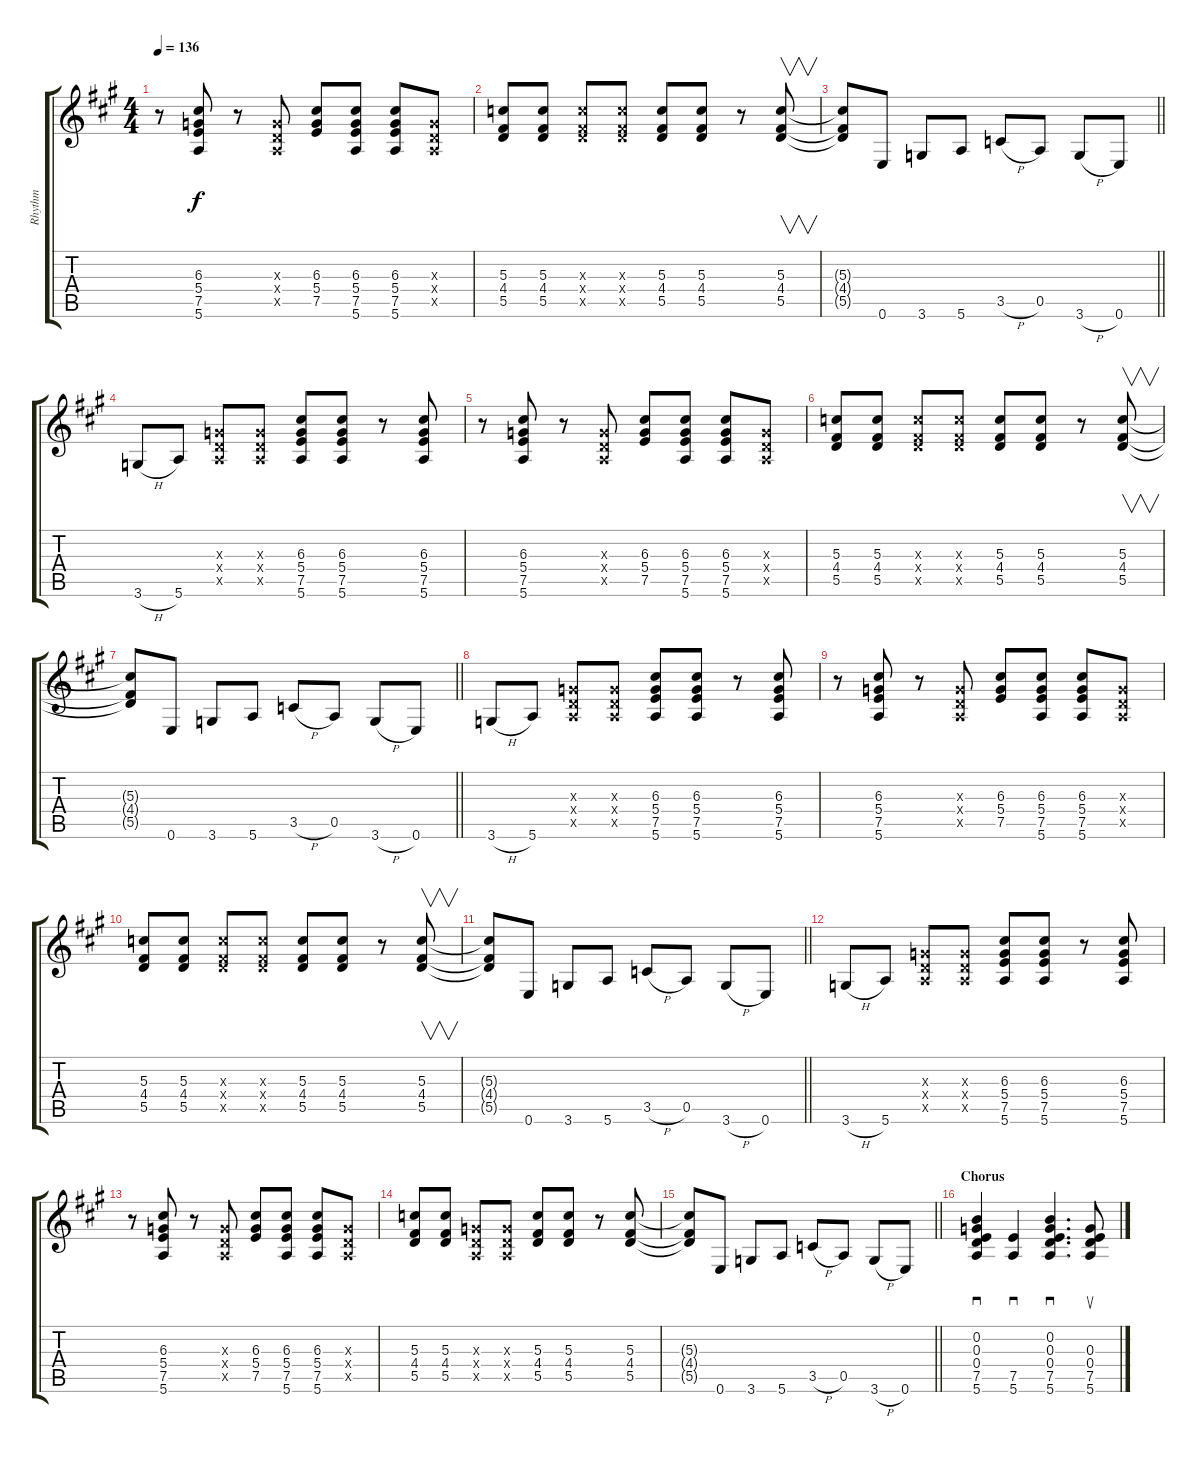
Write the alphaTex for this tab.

\track ("Rhythm" "Rhythm") {instrument overdrivenguitar}
\staff {score tabs}
\tuning (E4 B3 G3 D3 A2 E2) {hide}
\ts (4 4)
\tempo 136
\clef g2
\ks a
r.8{dy f} (6.3 5.4 7.5 5.6).8 r.8 (0.3{x} 0.4{x} 0.5{x}).8 (6.3 5.4 7.5).8 (6.3 5.4 7.5 5.6).8 (6.3 5.4 7.5 5.6).8 (0.3{x} 0.4{x} 0.5{x}).8 |
(5.3 4.4 5.5).8 (5.3 4.4 5.5).8 (5.3{x} 4.4{x} 5.5{x}).8 (5.3{x} 4.4{x} 5.5{x}).8 (5.3 4.4 5.5).8 (5.3 4.4 5.5).8 r.8 (5.3 4.4 5.5).8{v} |
\barLineRight lightlight
(5.3{t} 4.4{t} 5.5{t}).8 0.6.8 3.6.8 5.6.8 3.5{h}.8 0.5.8 3.6{h}.8 0.6.8 |
3.6{h}.8 5.6.8 (0.3{x} 0.4{x} 0.5{x}).8 (0.3{x} 0.4{x} 0.5{x}).8 (6.3 5.4 7.5 5.6).8 (6.3 5.4 7.5 5.6).8 r.8 (6.3 5.4 7.5 5.6).8 |
r.8 (6.3 5.4 7.5 5.6).8 r.8 (0.3{x} 0.4{x} 0.5{x}).8 (6.3 5.4 7.5).8 (6.3 5.4 7.5 5.6).8 (6.3 5.4 7.5 5.6).8 (0.3{x} 0.4{x} 0.5{x}).8 |
(5.3 4.4 5.5).8 (5.3 4.4 5.5).8 (5.3{x} 4.4{x} 5.5{x}).8 (5.3{x} 4.4{x} 5.5{x}).8 (5.3 4.4 5.5).8 (5.3 4.4 5.5).8 r.8 (5.3 4.4 5.5).8{v} |
\barLineRight lightlight
(5.3{t} 4.4{t} 5.5{t}).8 0.6.8 3.6.8 5.6.8 3.5{h}.8 0.5.8 3.6{h}.8 0.6.8 |
3.6{h}.8 5.6.8 (0.3{x} 0.4{x} 0.5{x}).8 (0.3{x} 0.4{x} 0.5{x}).8 (6.3 5.4 7.5 5.6).8 (6.3 5.4 7.5 5.6).8 r.8 (6.3 5.4 7.5 5.6).8 |
r.8 (6.3 5.4 7.5 5.6).8 r.8 (0.3{x} 0.4{x} 0.5{x}).8 (6.3 5.4 7.5).8 (6.3 5.4 7.5 5.6).8 (6.3 5.4 7.5 5.6).8 (0.3{x} 0.4{x} 0.5{x}).8 |
(5.3 4.4 5.5).8 (5.3 4.4 5.5).8 (5.3{x} 4.4{x} 5.5{x}).8 (5.3{x} 4.4{x} 5.5{x}).8 (5.3 4.4 5.5).8 (5.3 4.4 5.5).8 r.8 (5.3 4.4 5.5).8{v} |
\barLineRight lightlight
(5.3{t} 4.4{t} 5.5{t}).8 0.6.8 3.6.8 5.6.8 3.5{h}.8 0.5.8 3.6{h}.8 0.6.8 |
3.6{h}.8 5.6.8 (0.3{x} 0.4{x} 0.5{x}).8 (0.3{x} 0.4{x} 0.5{x}).8 (6.3 5.4 7.5 5.6).8 (6.3 5.4 7.5 5.6).8 r.8 (6.3 5.4 7.5 5.6).8 |
r.8 (6.3 5.4 7.5 5.6).8 r.8 (0.3{x} 0.4{x} 0.5{x}).8 (6.3 5.4 7.5).8 (6.3 5.4 7.5 5.6).8 (6.3 5.4 7.5 5.6).8 (0.3{x} 0.4{x} 0.5{x}).8 |
(5.3 4.4 5.5).8 (5.3 4.4 5.5).8 (0.3{x} 0.4{x} 0.5{x}).8 (0.3{x} 0.4{x} 0.5{x}).8 (5.3 4.4 5.5).8 (5.3 4.4 5.5).8 r.8 (5.3 4.4 5.5).8 |
\barLineRight lightlight
(5.3{t} 4.4{t} 5.5{t}).8 0.6.8 3.6.8 5.6.8 3.5{h}.8 0.5.8 3.6{h}.8 0.6.8 |
\section ("" "Chorus")
(0.2 0.3 0.4 7.5 5.6).4{sd} (7.5 5.6).4{sd} (0.2 0.3 0.4 7.5 5.6).4{d sd} (0.3 0.4 7.5 5.6).8{su}
